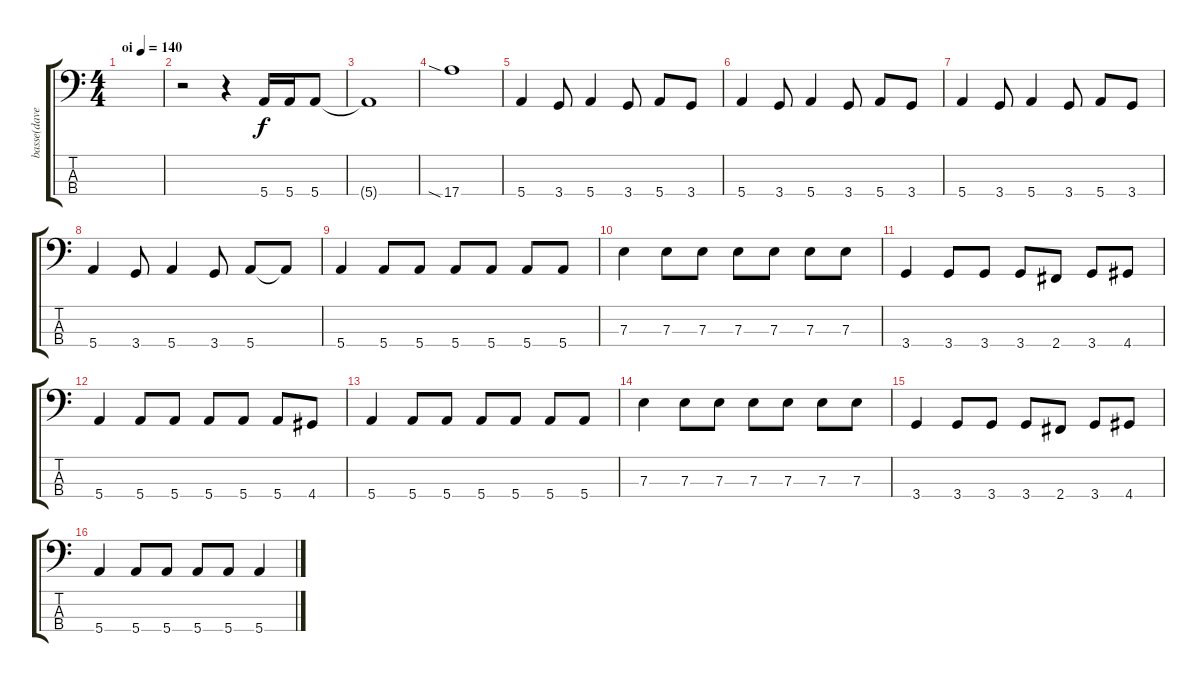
\track ("basse(dave)" "basse(dave") {instrument electricbasspick}
\staff {score tabs}
\tuning (G2 D2 A1 E1) {hide}
\ts (4 4)
\tempo (140 "oi")
\clef f4
\ks c
|
r.2 r.4 5.4.16 5.4.16 5.4.8 |
5.4{t}.1 |
17.4{sia}.1 |
5.4.4 3.4.8 5.4.4 3.4.8 5.4.8 3.4.8 |
5.4.4 3.4.8 5.4.4 3.4.8 5.4.8 3.4.8 |
5.4.4 3.4.8 5.4.4 3.4.8 5.4.8 3.4.8 |
5.4.4 3.4.8 5.4.4 3.4.8 5.4.8 5.4{t}.8 |
5.4.4 5.4.8 5.4.8 5.4.8 5.4.8 5.4.8 5.4.8 |
7.3.4 7.3.8 7.3.8 7.3.8 7.3.8 7.3.8 7.3.8 |
3.4.4 3.4.8 3.4.8 3.4.8 2.4.8 3.4.8 4.4.8 |
5.4.4 5.4.8 5.4.8 5.4.8 5.4.8 5.4.8 4.4.8 |
5.4.4 5.4.8 5.4.8 5.4.8 5.4.8 5.4.8 5.4.8 |
7.3.4 7.3.8 7.3.8 7.3.8 7.3.8 7.3.8 7.3.8 |
3.4.4 3.4.8 3.4.8 3.4.8 2.4.8 3.4.8 4.4.8 |
5.4.4 5.4.8 5.4.8 5.4.8 5.4.8 5.4.4
